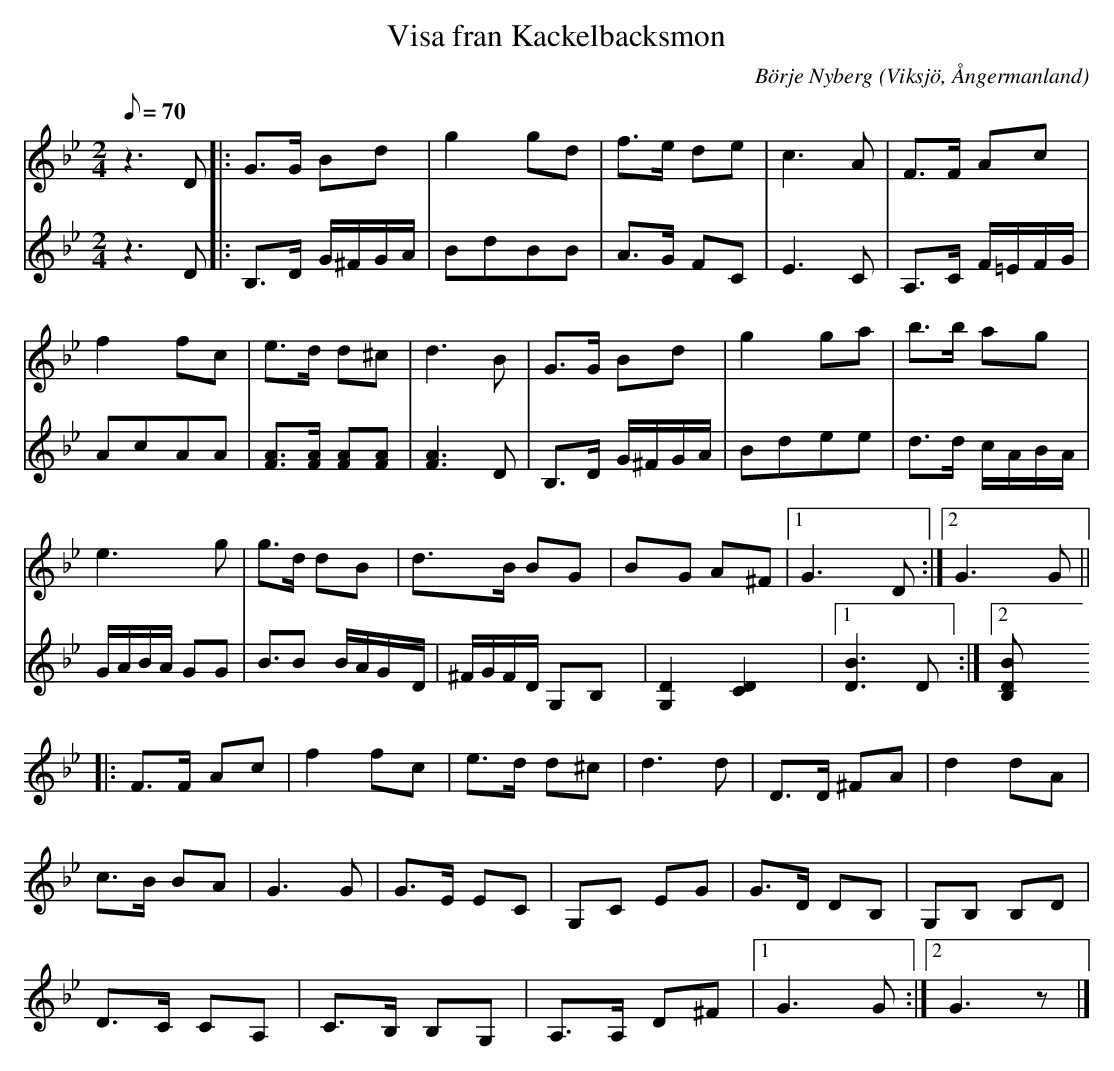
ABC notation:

X:1
T:Visa fran Kackelbacksmon
C:Börje Nyberg
O:Viksjö, Ångermanland
M:2/4
L:1/8
Q:70
K:Gm
V:1
z2> D2|: G>G Bd | g2 gd | f>e de | c2>A2 | F>F Ac |
f2 fc | e>d d^c | d2>B2 | G>G Bd |g2 ga | b>b ag |
e2> g2 | g>d dB |d>B BG |BG A^F |1 G2> D2 :|2 G2> G2 ||
|: F>F Ac | f2 fc | e>d d^c | d2>d2 | D>D ^FA | d2 dA |
c>B BA |G2> G2 | G>E EC | G,C EG | G>D DB, | G,B, B,D |
D>C CA, | C>B, B,G, | A,>A, D^F |1 G2> G2 :|2 G2> z2 |]
V:2
z2> D2 |: B,>D G/2^F/2G/2A/2 | BdBB | A>G FC | E2>C2 | A,>C F/2=E/2F/2G/2 |
AcAA | [AF]>[AF] [AF][AF] | [A2F2]> D2 | B,>D G/2^F/2G/2A/2 | Bdee | d>d c/2A/2B/2A/2 |
G/2A/2B/2A/2 GG | B>B2 B/2A/2G/2D/2 | ^F/2G/2F/2D/2 G,B, | [G,2D2] [C2D2] |1 [D2B2,]> D2 :|2 [D2B2,> B, ||
